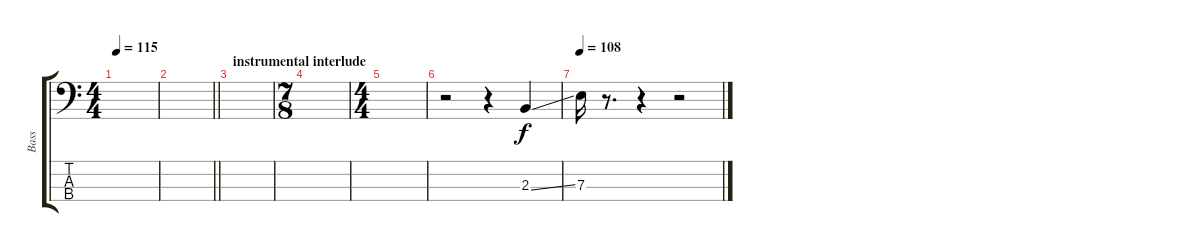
\track ("Bass" "Bass") {instrument electricbasspick}
\staff {score tabs}
\tuning (G2 D2 A1 E1) {hide}
\ts (4 4)
\tempo 115
\clef f4
\ks c
|
\barLineRight lightlight
|
\section ("" "instrumental interlude")
|
\ts (7 8)
|
\ts (4 4)
|
r.2 r.4 2.3{ss}.4{volume 16} |
\tempo 108
7.3.16{volume 12} r.8{d} r.4 r.2
